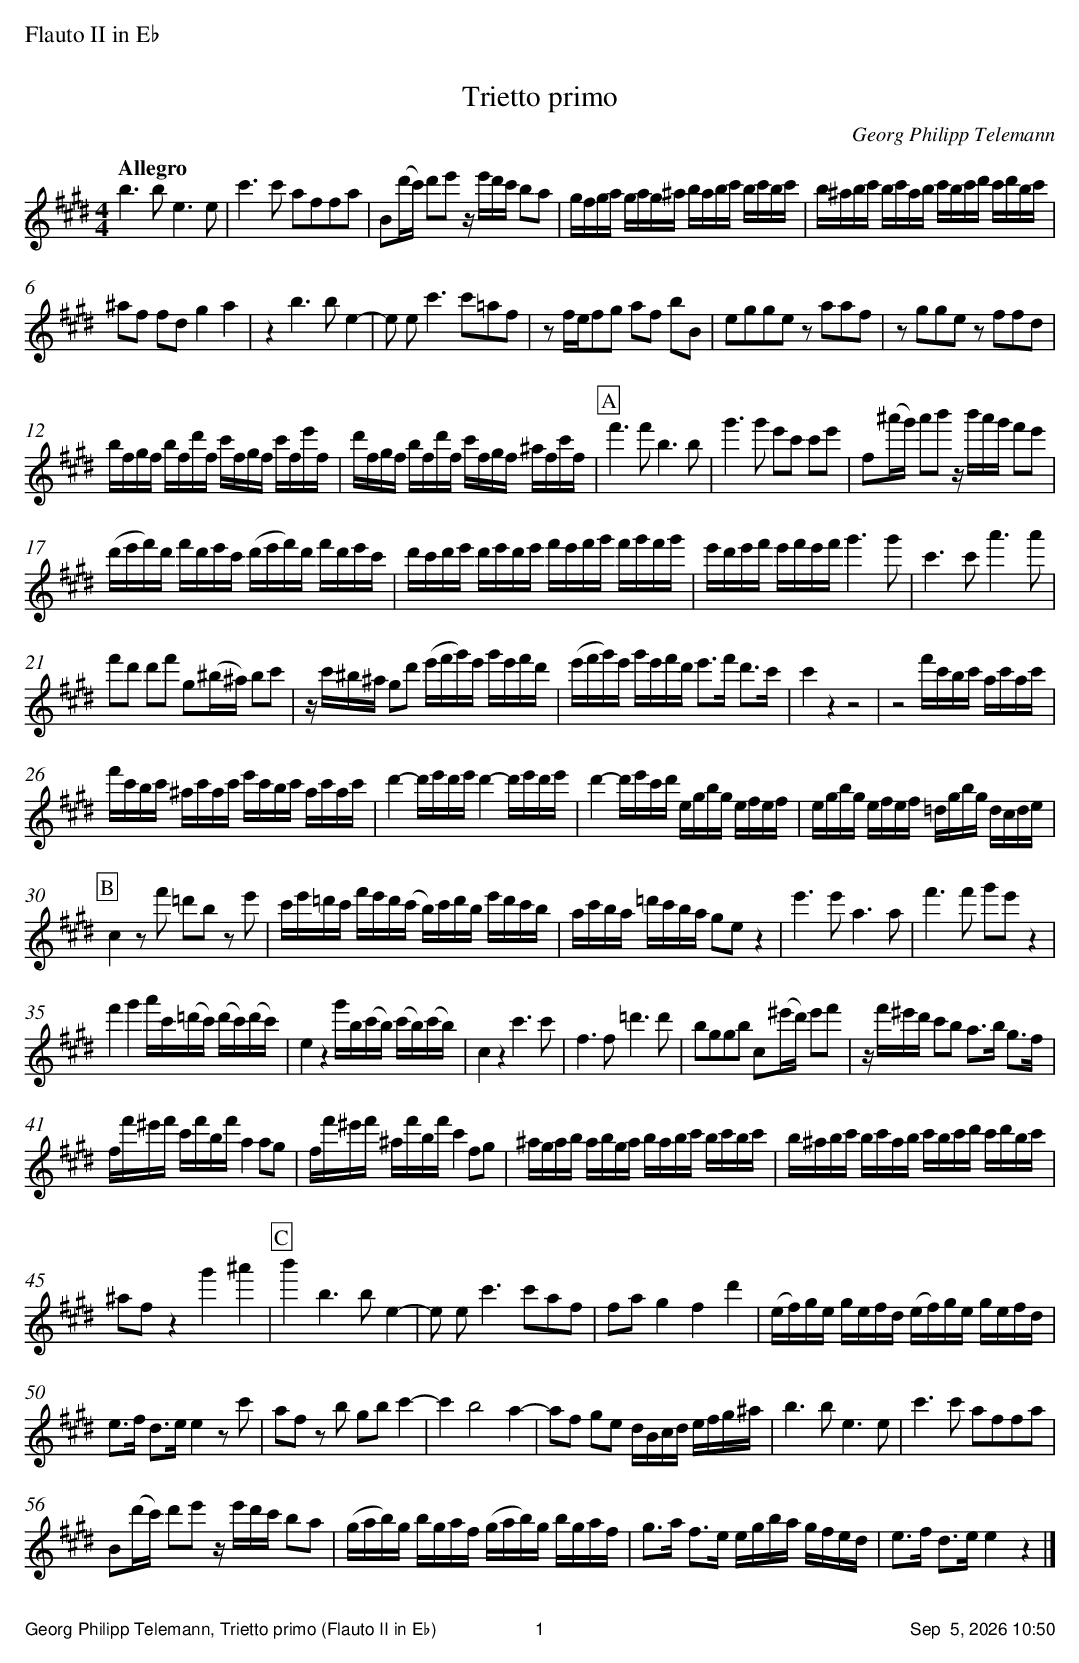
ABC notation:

X:1
%%text Flauto II in E\002
T:Trietto primo
C:Georg Philipp Telemann
M:4/4
L:1/16
Q:"Allegro"
K:Emaj clef=treble
b6 b2 e6 e2 | c'6 c'2 a2f2f2a2 | B2(d'c') d'2e'2 z e'd'c' b2a2 | gfga gag^a babc' bc'bc' | b^abc' bc'ab c'bc'd' c'd'bc' |
^a2f2 f2d2 g4 a4 | z4 b6 b2 e4- | e2 e2 c'6 c'2=a2f2 | z2 fef2g2 a2f2 b2B2 | e2g2g2e2 z2 a2a2f2 | z2 g2g2e2 z2 f2f2d2 |
bfgf bfd'f c'fgf c'fe'f | d'fgf bfd'f c'fgf ^afc'f |[P:A] f'6 f'2 b6 b2 | g'6 g'2 e'2c'2 c'2e'2 | f2(^a'g') a'2b'2 z b'a'g' f'2e'2 |
(d'e'f')d' f'd'e'c' (d'e'f')d' f'd'e'c' | d'c'd'e' d'e'd'e' f'e'f'g' f'g'f'g' | e'd'e'f' e'f'e'f' g'6 g'2 | c'6 c'2 a'6 a'2 |
f'2d'2 d'2f'2 g2(^b^a) b2c'2 | z c'^b^a g2d'2 (e'f'g')e' g'e'f'd' | (e'f'g')e' g'e'f'd' e'2>f'2 d'2>c'2 | c'4 z4 z8 | z8 f'c'bc' ac'ac' |
f'c'bc' ^ac'ac' e'c'bc' ac'ac' | d'4- d'e'd'e' d'4- d'e'd'e' | d'4- d'e'c'd' egbg efef | egbg efef =dgbg dcde |
[P:B] c4 z2 f'2 =d'2b2 z2 e'2 | c'e'=d'c' f'e'd'(c' b)c'd'b e'd'c'b | ac'ba =d'c'ba g2e2 z4 | e'6 e'2 a6 a2 | f'6 f'2 g'2e'2 z4 |
f'4 g'4 a'c'(=d'c') (d'c')(d'c') | e4 z4 g'b(c'b) (c'b)(c'b) | c4 z4 c'6 c'2 | f6 f2 =d'6 d'2 | b2g2g2b2 c2(^e'd') e'2f'2 | z f'^e'd' c'2b2 a2>b2 g2>f2 |
ff'^e'f' c'f'bf' a4 a2g2 | ff'^e'f' ^af'bf' c'4 f2g2 | ^agab abga babc' bc'bc' | b^abc' bc'ab c'bc'd' c'd'bc' |
^a2f2 z4 g'4 ^a'4 |[P:C] b'4 b6 b2 e4- | e2 e2 c'6 c'2a2f2 | f2a2 g4 f4 d'4 | (ef)ge gefd (ef)ge gefd |
e2>f2 d2>e2 e4 z2 c'2 | a2f2 z2 b2 g2b2 c'4- | c'4 b8 a4- | a2f2 g2e2 dBcd efg^a | b6 b2 e6 e2 | c'6 c'2 a2f2f2a2 |
B2(d'c') d'2e'2 z e'd'c' b2a2 | (gab)g bgaf (gab)g bgaf | g2>a2 f2>e2 egba gfed | e2>f2 d2>e2 e4 z4 |]
